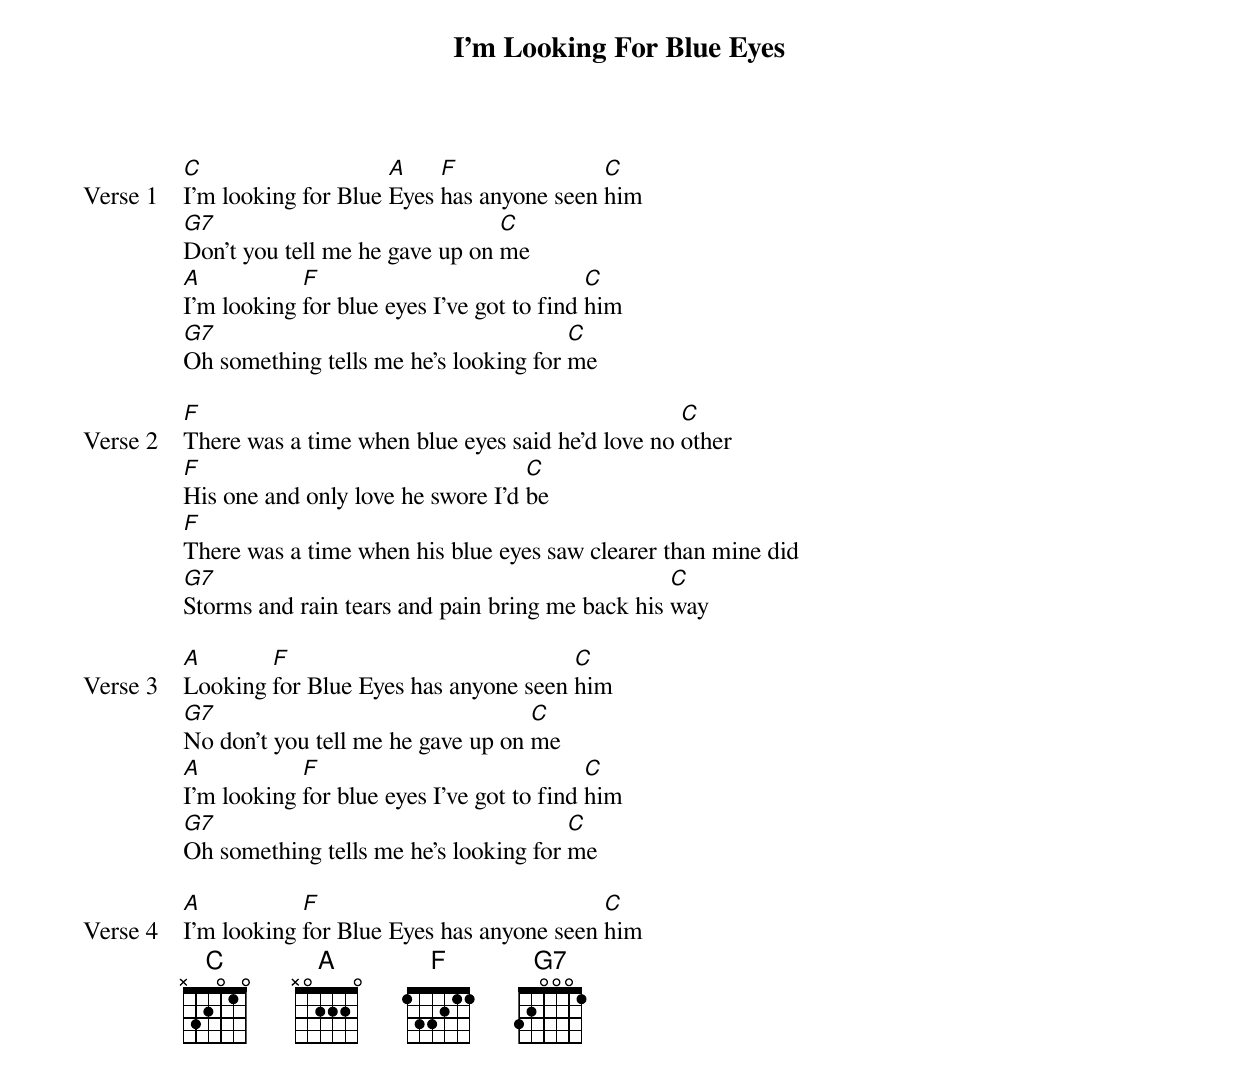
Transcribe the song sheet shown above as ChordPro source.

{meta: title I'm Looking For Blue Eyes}
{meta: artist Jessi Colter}

{start_of_verse: Verse 1}
[C]I'm looking for Blue [A]Eyes [F]has anyone seen [C]him
[G7]Don't you tell me he gave up on [C]me
[A]I'm looking [F]for blue eyes I've got to find [C]him
[G7]Oh something tells me he's looking for [C]me
{end_of_verse}

{start_of_verse: Verse 2}
[F]There was a time when blue eyes said he’d love no [C]other
[F]His one and only love he swore I'd [C]be
[F]There was a time when his blue eyes saw clearer than mine did
[G7]Storms and rain tears and pain bring me back his [C]way
{end_of_verse}

{start_of_verse: Verse 3}
[A]Looking [F]for Blue Eyes has anyone seen [C]him
[G7]No don't you tell me he gave up on [C]me
[A]I'm looking [F]for blue eyes I've got to find [C]him
[G7]Oh something tells me he's looking for [C]me
{end_of_verse}

{start_of_verse: Verse 4}
[A]I'm looking [F]for Blue Eyes has anyone seen [C]him
{end_of_verse}
